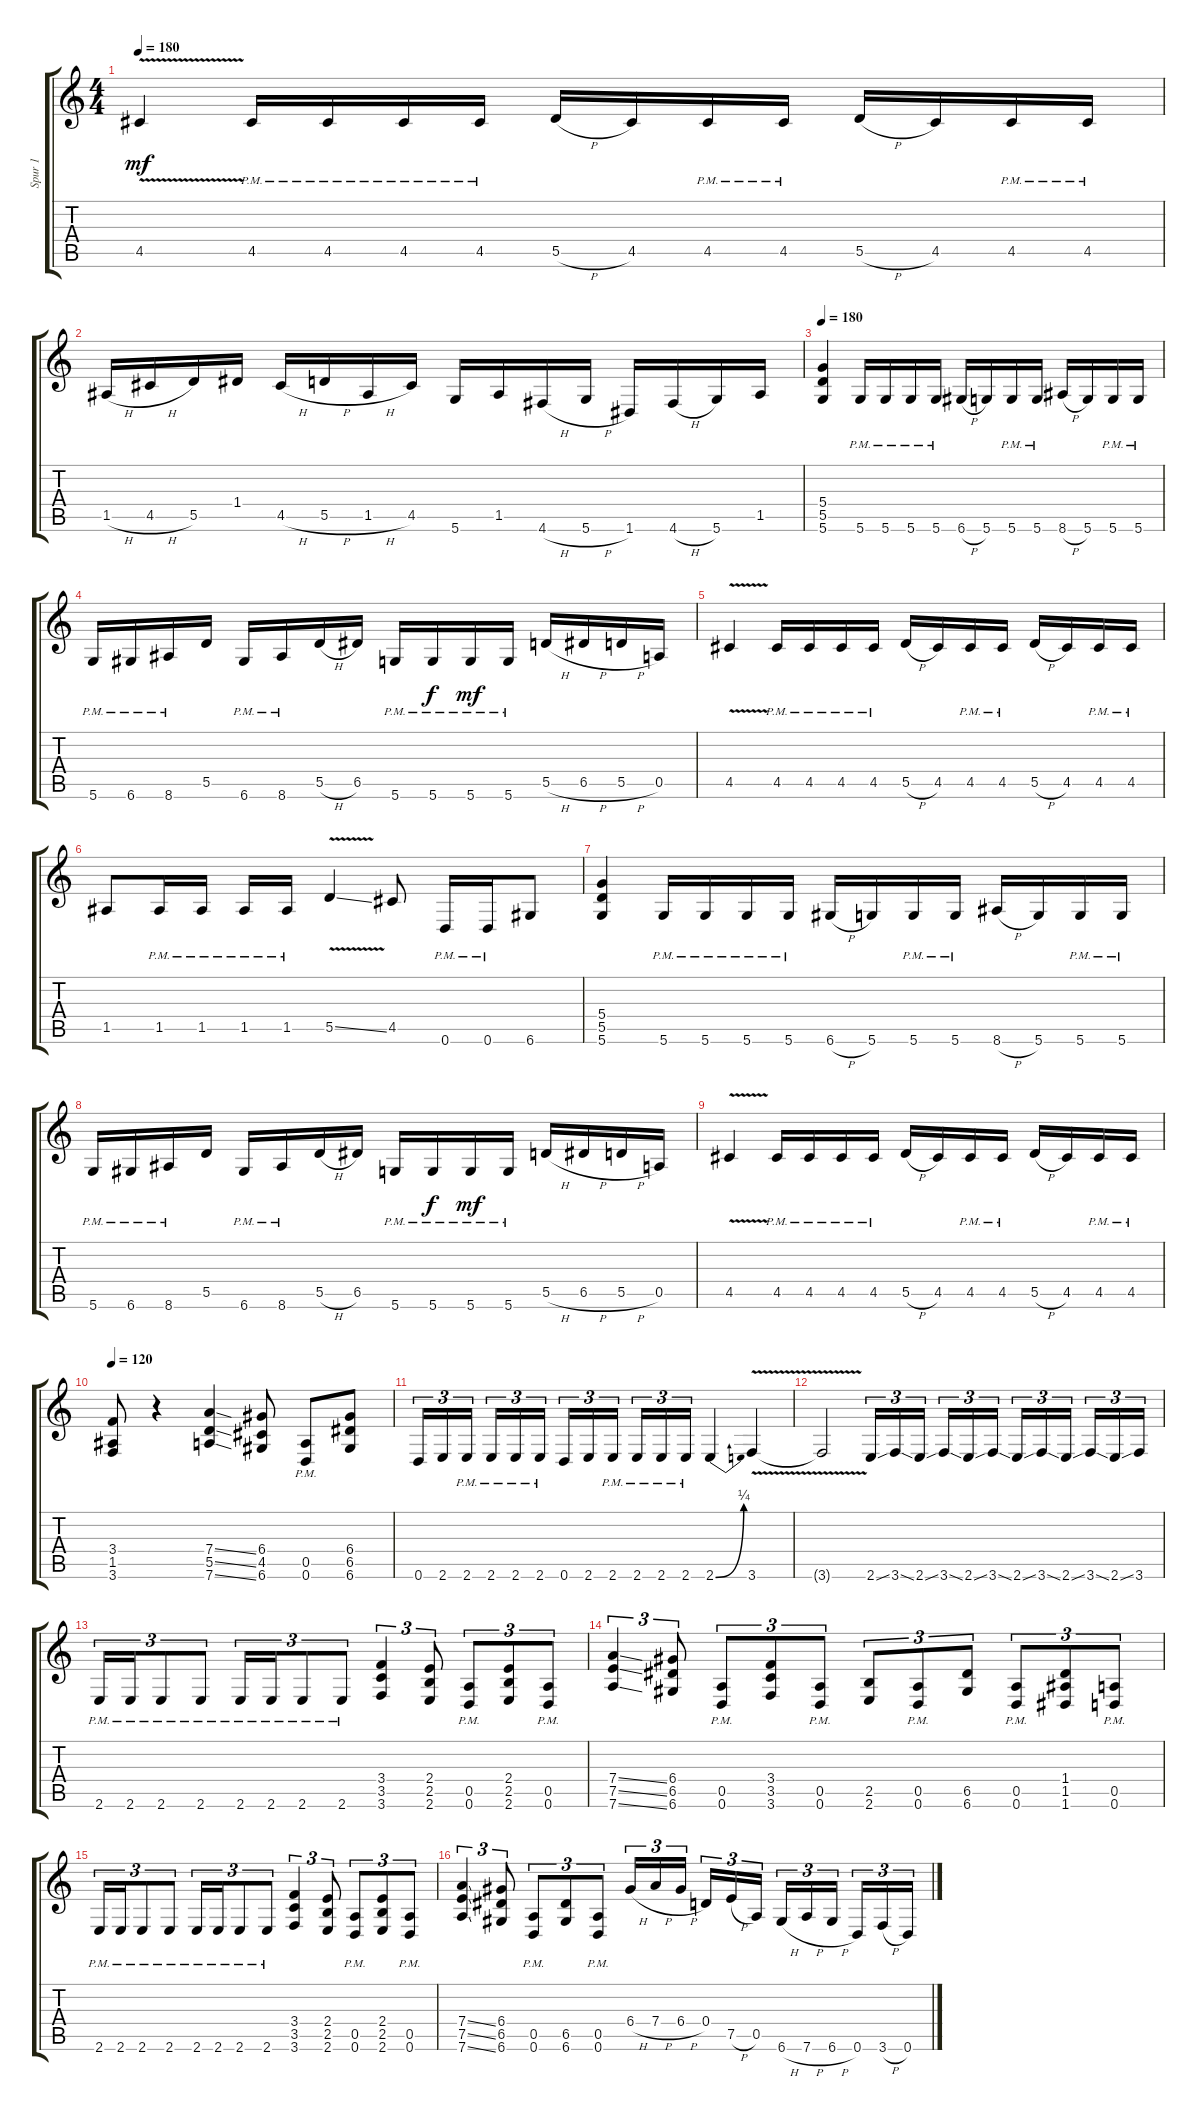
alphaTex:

\track ("Spur 1" "Spur 1") {instrument distortionguitar}
\staff {score tabs}
\tuning (E4 B3 G3 D3 A2 D2) {hide}
\ts (4 4)
\tempo 180
\clef g2
\ks c
4.5{v}.4{dy mf} 4.5{pm}.16 4.5{pm}.16 4.5{pm}.16 4.5{pm}.16 5.5{h}.16 4.5.16 4.5{pm}.16 4.5{pm}.16 5.5{h}.16 4.5.16 4.5{pm}.16 4.5{pm}.16 |
1.5{h}.16 4.5{h}.16 5.5.16 1.4.16 4.5{h}.16 5.5{h}.16 1.5{h}.16 4.5.16 5.6.16 1.5.16 4.6{h}.16 5.6{h}.16 1.6.16 4.6{h}.16 5.6.16 1.5.16 |
\tempo 180
(5.4 5.5 5.6).4 5.6{pm}.16 5.6{pm}.16 5.6{pm}.16 5.6{pm}.16 6.6{h}.16 5.6.16 5.6{pm}.16 5.6{pm}.16 8.6{h}.16 5.6.16 5.6{pm}.16 5.6{pm}.16 |
5.6{pm}.16 6.6{pm}.16 8.6{pm}.16 5.5.16 6.6{pm}.16 8.6{pm}.16 5.5{h}.16 6.5.16 5.6{pm}.16 5.6{pm}.16{dy f} 5.6{pm}.16{dy mf} 5.6{pm}.16 5.5{h}.16 6.5{h}.16 5.5{h}.16 0.5.16 |
4.5{v}.4 4.5{pm}.16 4.5{pm}.16 4.5{pm}.16 4.5{pm}.16 5.5{h}.16 4.5.16 4.5{pm}.16 4.5{pm}.16 5.5{h}.16 4.5.16 4.5{pm}.16 4.5{pm}.16 |
1.5.8 1.5{pm}.16 1.5{pm}.16 1.5{pm}.16 1.5{pm}.16 5.5{v ss}.4 4.5.8 0.6{pm}.16 0.6{pm}.16 6.6.8 |
(5.4 5.5 5.6).4 5.6{pm}.16 5.6{pm}.16 5.6{pm}.16 5.6{pm}.16 6.6{h}.16 5.6.16 5.6{pm}.16 5.6{pm}.16 8.6{h}.16 5.6.16 5.6{pm}.16 5.6{pm}.16 |
5.6{pm}.16 6.6{pm}.16 8.6{pm}.16 5.5.16 6.6{pm}.16 8.6{pm}.16 5.5{h}.16 6.5.16 5.6{pm}.16 5.6{pm}.16{dy f} 5.6{pm}.16{dy mf} 5.6{pm}.16 5.5{h}.16 6.5{h}.16 5.5{h}.16 0.5.16 |
4.5{v}.4 4.5{pm}.16 4.5{pm}.16 4.5{pm}.16 4.5{pm}.16 5.5{h}.16 4.5.16 4.5{pm}.16 4.5{pm}.16 5.5{h}.16 4.5.16 4.5{pm}.16 4.5{pm}.16 |
\tempo 120
(3.4 1.5 3.6).8 r.4 (7.4{ss} 5.5{ss} 7.6{ss}).4 (6.4 4.5 6.6).8 (0.5{pm} 0.6{pm}).8 (6.4 6.5 6.6).8 |
0.6.16{tu (3 2)} 2.6.16{tu (3 2)} 2.6{pm}.16{tu (3 2) beam splitsecondary} 2.6{pm}.16{tu (3 2)} 2.6{pm}.16{tu (3 2)} 2.6{pm}.16{tu (3 2)} 0.6.16{tu (3 2)} 2.6.16{tu (3 2)} 2.6{pm}.16{tu (3 2) beam splitsecondary} 2.6{pm}.16{tu (3 2)} 2.6{pm}.16{tu (3 2)} 2.6{pm}.16{tu (3 2)} 2.6{be (bend 0 0 60 1)}.4 3.6{v}.4 |
3.6{v t}.2 2.6{ss}.16{tu (3 2)} 3.6{ss}.16{tu (3 2)} 2.6{ss}.16{tu (3 2) beam splitsecondary} 3.6{ss}.16{tu (3 2)} 2.6{ss}.16{tu (3 2)} 3.6{ss}.16{tu (3 2)} 2.6{ss}.16{tu (3 2)} 3.6{ss}.16{tu (3 2)} 2.6{ss}.16{tu (3 2) beam splitsecondary} 3.6{ss}.16{tu (3 2)} 2.6{ss}.16{tu (3 2)} 3.6.16{tu (3 2)} |
2.6{pm}.16{tu (3 2)} 2.6{pm}.16{tu (3 2)} 2.6{pm}.8{tu (3 2)} 2.6{pm}.8{tu (3 2)} 2.6{pm}.16{tu (3 2)} 2.6{pm}.16{tu (3 2)} 2.6{pm}.8{tu (3 2)} 2.6{pm}.8{tu (3 2)} (3.4 3.5 3.6).4{tu (3 2)} (2.4 2.5 2.6).8{tu (3 2)} (0.5{pm} 0.6{pm}).8{tu (3 2)} (2.4 2.5 2.6).8{tu (3 2)} (0.5{pm} 0.6{pm}).8{tu (3 2)} |
(7.4{ss} 7.5{ss} 7.6{ss}).4{tu (3 2)} (6.4 6.5 6.6).8{tu (3 2)} (0.5{pm} 0.6).8{tu (3 2)} (3.4 3.5 3.6).8{tu (3 2)} (0.5{pm} 0.6{pm}).8{tu (3 2)} (2.5 2.6).8{tu (3 2)} (0.5{pm} 0.6{pm}).8{tu (3 2)} (6.5 6.6).8{tu (3 2)} (0.5{pm} 0.6{pm}).8{tu (3 2)} (1.4 1.5 1.6).8{tu (3 2)} (0.5{pm} 0.6{pm}).8{tu (3 2)} |
2.6{pm}.16{tu (3 2)} 2.6{pm}.16{tu (3 2)} 2.6{pm}.8{tu (3 2)} 2.6{pm}.8{tu (3 2)} 2.6{pm}.16{tu (3 2)} 2.6{pm}.16{tu (3 2)} 2.6{pm}.8{tu (3 2)} 2.6{pm}.8{tu (3 2)} (3.4 3.5 3.6).4{tu (3 2)} (2.4 2.5 2.6).8{tu (3 2)} (0.5{pm} 0.6{pm}).8{tu (3 2)} (2.4 2.5 2.6).8{tu (3 2)} (0.5{pm} 0.6{pm}).8{tu (3 2)} |
(7.4{ss} 7.5{ss} 7.6{ss}).4{tu (3 2)} (6.4 6.5 6.6).8{tu (3 2)} (0.5{pm} 0.6{pm}).8{tu (3 2)} (6.5 6.6).8{tu (3 2)} (0.5{pm} 0.6{pm}).8{tu (3 2)} 6.4{h}.16{tu (3 2)} 7.4{h}.16{tu (3 2)} 6.4{h}.16{tu (3 2) beam splitsecondary} 0.4.16{tu (3 2)} 7.5{h}.16{tu (3 2)} 0.5.16{tu (3 2)} 6.6{h}.16{tu (3 2)} 7.6{h}.16{tu (3 2)} 6.6{h}.16{tu (3 2) beam splitsecondary} 0.6.16{tu (3 2)} 3.6{h}.16{tu (3 2)} 0.6.16{tu (3 2)}
